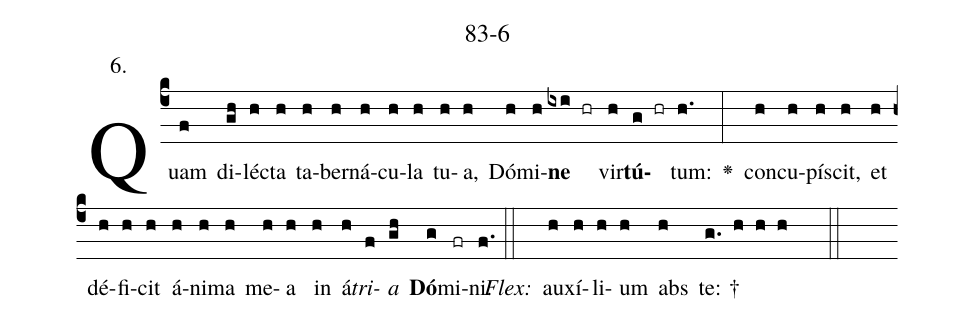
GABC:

name: 83-6;
annotation: 6.;
%%
(c4)Quam(f) di(gh)léc(h)ta(h) ta(h)ber(h)ná(h)cu(h)la(h) tu(h)a,(h) Dó(h)mi(h)<b>ne</b>(ixi hr) vir(h)<b>tú</b>(g hr)tum:(h.) <v>\greheightstar</v>(:) con(h)cu(h)pí(h)scit,(h) et(h) dé(h)fi(h)cit(h) á(h)ni(h)ma(h) me(h)a(h) in(h) á(h)<i>tri</i>(f)<i>a</i>(gh) <b>Dó</b>(g)mi(fr)ni.(f.) (::)
<i>Flex:</i>()  au(h)xí(h)li(h)um(h) abs(h) te: †(g. h h h  ::)

%E(h) u(h) o(f) u(gh) a(g) e.(f.) (::)
